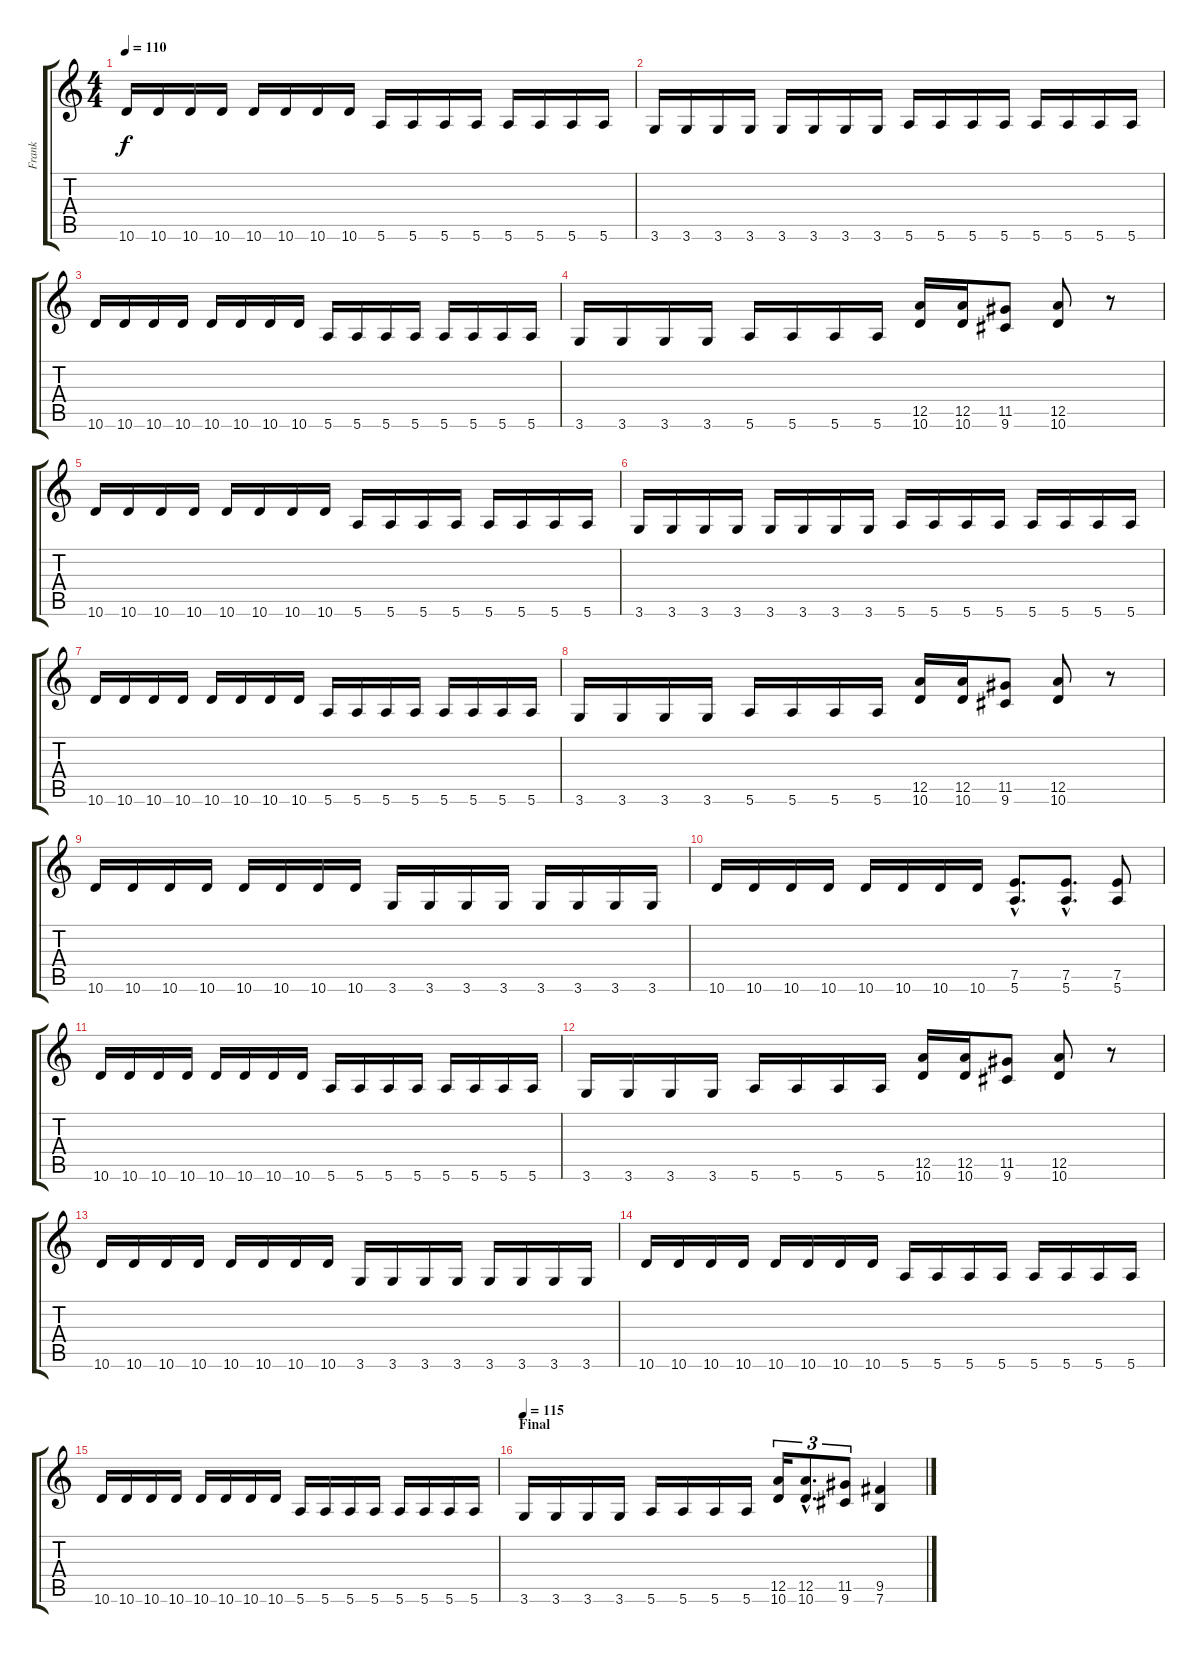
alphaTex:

\track ("Frank" "Frank") {instrument overdrivenguitar}
\staff {score tabs}
\tuning (E4 B3 G3 D3 A2 E2) {hide}
\ts (4 4)
\tempo 110
\clef g2
\ks c
10.6.16{dy f} 10.6.16 10.6.16 10.6.16 10.6.16 10.6.16 10.6.16 10.6.16 5.6.16 5.6.16 5.6.16 5.6.16 5.6.16 5.6.16 5.6.16 5.6.16 |
3.6.16 3.6.16 3.6.16 3.6.16 3.6.16 3.6.16 3.6.16 3.6.16 5.6.16 5.6.16 5.6.16 5.6.16 5.6.16 5.6.16 5.6.16 5.6.16 |
10.6.16 10.6.16 10.6.16 10.6.16 10.6.16 10.6.16 10.6.16 10.6.16 5.6.16 5.6.16 5.6.16 5.6.16 5.6.16 5.6.16 5.6.16 5.6.16 |
3.6.16 3.6.16 3.6.16 3.6.16 5.6.16 5.6.16 5.6.16 5.6.16 (12.5 10.6).16 (12.5 10.6).16 (11.5 9.6).8 (12.5 10.6).8 r.8 |
10.6.16 10.6.16 10.6.16 10.6.16 10.6.16 10.6.16 10.6.16 10.6.16 5.6.16 5.6.16 5.6.16 5.6.16 5.6.16 5.6.16 5.6.16 5.6.16 |
3.6.16 3.6.16 3.6.16 3.6.16 3.6.16 3.6.16 3.6.16 3.6.16 5.6.16 5.6.16 5.6.16 5.6.16 5.6.16 5.6.16 5.6.16 5.6.16 |
10.6.16 10.6.16 10.6.16 10.6.16 10.6.16 10.6.16 10.6.16 10.6.16 5.6.16 5.6.16 5.6.16 5.6.16 5.6.16 5.6.16 5.6.16 5.6.16 |
3.6.16 3.6.16 3.6.16 3.6.16 5.6.16 5.6.16 5.6.16 5.6.16 (12.5 10.6).16 (12.5 10.6).16 (11.5 9.6).8 (12.5 10.6).8 r.8 |
10.6.16 10.6.16 10.6.16 10.6.16 10.6.16 10.6.16 10.6.16 10.6.16 3.6.16 3.6.16 3.6.16 3.6.16 3.6.16 3.6.16 3.6.16 3.6.16 |
10.6.16 10.6.16 10.6.16 10.6.16 10.6.16 10.6.16 10.6.16 10.6.16 (7.5{hac} 5.6{hac}).8{d} (7.5{hac} 5.6{hac}).8{d} (7.5 5.6).8 |
10.6.16 10.6.16 10.6.16 10.6.16 10.6.16 10.6.16 10.6.16 10.6.16 5.6.16 5.6.16 5.6.16 5.6.16 5.6.16 5.6.16 5.6.16 5.6.16 |
3.6.16 3.6.16 3.6.16 3.6.16 5.6.16 5.6.16 5.6.16 5.6.16 (12.5 10.6).16 (12.5 10.6).16 (11.5 9.6).8 (12.5 10.6).8 r.8 |
10.6.16 10.6.16 10.6.16 10.6.16 10.6.16 10.6.16 10.6.16 10.6.16 3.6.16 3.6.16 3.6.16 3.6.16 3.6.16 3.6.16 3.6.16 3.6.16 |
10.6.16 10.6.16 10.6.16 10.6.16 10.6.16 10.6.16 10.6.16 10.6.16 5.6.16 5.6.16 5.6.16 5.6.16 5.6.16 5.6.16 5.6.16 5.6.16 |
10.6.16 10.6.16 10.6.16 10.6.16 10.6.16 10.6.16 10.6.16 10.6.16 5.6.16 5.6.16 5.6.16 5.6.16 5.6.16 5.6.16 5.6.16 5.6.16 |
\section ("" "Final")
\tempo 115
3.6.16 3.6.16 3.6.16 3.6.16 5.6.16 5.6.16 5.6.16 5.6.16 (12.5 10.6).16{tu (3 2)} (12.5{hac} 10.6{hac}).8{d tu (3 2)} (11.5 9.6).8{tu (3 2)} (9.5 7.6).4
